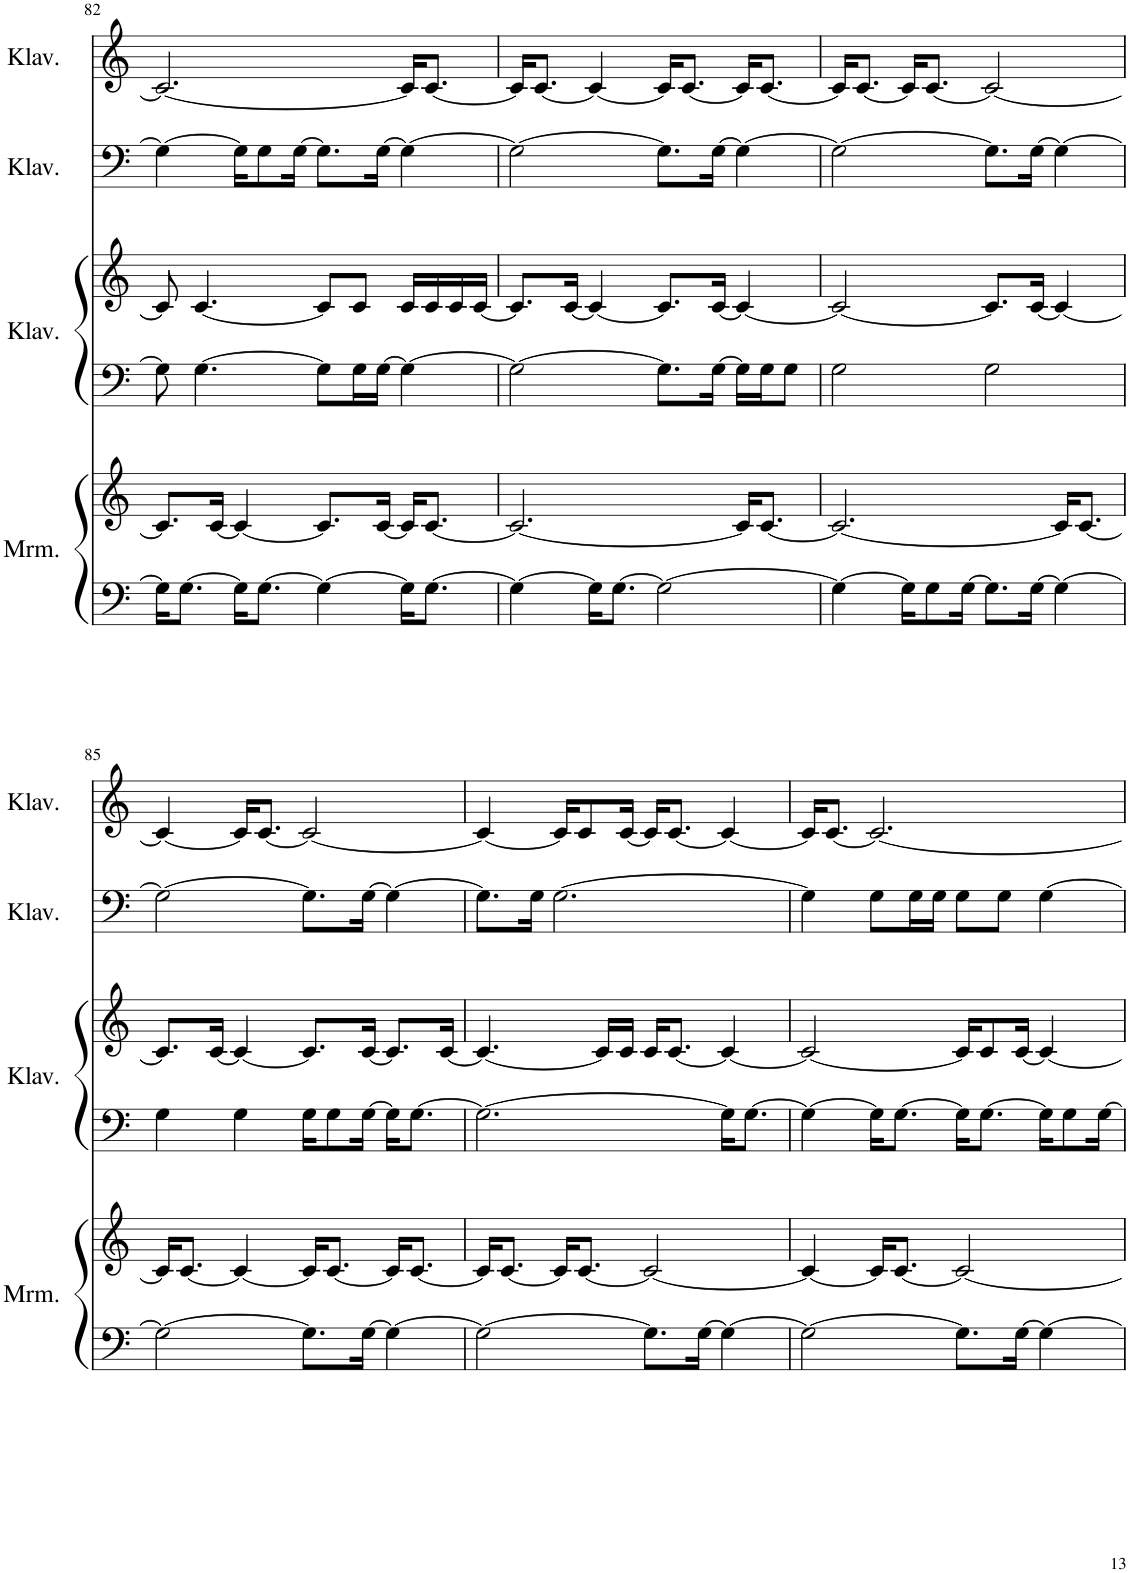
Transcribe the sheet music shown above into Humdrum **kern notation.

**kern	**kern	**kern	**kern	**kern	**kern
*part4	*part4	*part3	*part3	*part2	*part1
*staff6	*staff5	*staff4	*staff3	*staff2	*staff1
*I"Marimba	*	*I"Klavier	*	*I"Klavier	*I"Klavier
*I'Mrm.	*	*I'Klav.	*	*I'Klav.	*I'Klav.
!!LO:PB:g=z
*clefF4	*clefG2	*clefF4	*clefG2	*clefF4	*clefG2
*k[]	*k[]	*k[]	*k[]	*k[]	*k[]
*M4/4	*M4/4	*M4/4	*M4/4	*M4/4	*M4/4
=82	=82	=82	=82	=82	=82
16G\KL]	8.c/L]	8G\]	8c/]	4G\_	2.c/_
[8.G\J	.	.	.	.	.
.	.	[4.G\	[4.c/	.	.
.	[16c/Jk	.	.	.	.
16G\KL]	4c/_	.	.	16G\KL]	.
[8.G\J	.	.	.	8G\	.
.	.	.	.	[16G\Jk	.
4G\_	8.c/L]	8G\L]	8c/L]	8.G\L]	.
.	.	16G\L	8c/J	.	.
.	[16c/Jk	[16G\JJ	.	[16G\Jk	.
16G\KL]	16c/KL]	4G\_	16c/LL	4G\_	16c/KL]
[8.G\J	[8.c/J	.	16c/	.	[8.c/J
.	.	.	16c/	.	.
.	.	.	[16c/JJ	.	.
=83	=83	=83	=83	=83	=83
4G\_	2.c/_	2G\_	8.c/L]	2G\_	16c/KL]
.	.	.	.	.	[8.c/J
.	.	.	[16c/Jk	.	.
16G\KL]	.	.	4c/_	.	4c/_
[8.G\J	.	.	.	.	.
2G\_	.	8.G\L]	8.c/L]	8.G\L]	16c/KL]
.	.	.	.	.	[8.c/J
.	.	[16G\Jk	[16c/Jk	[16G\Jk	.
.	16c/KL]	16G\LL]	4c/_	4G\_	16c/KL]
.	[8.c/J	16G\J	.	.	[8.c/J
.	.	8G\J	.	.	.
=84	=84	=84	=84	=84	=84
4G\_	2.c/_	2G\	2c/_	2G\_	16c/KL]
.	.	.	.	.	[8.c/J
16G\KL]	.	.	.	.	16c/KL]
8G\	.	.	.	.	[8.c/J
[16G\Jk	.	.	.	.	.
8.G\L]	.	2G\	8.c/L]	8.G\L]	2c/_
[16G\Jk	.	.	[16c/Jk	[16G\Jk	.
4G\_	16c/KL]	.	4c/_	4G\_	.
.	[8.c/J	.	.	.	.
!!LO:LB:g=z
=85	=85	=85	=85	=85	=85
2G\_	16c/KL]	4G\	8.c/L]	2G\_	4c/_
.	[8.c/J	.	.	.	.
.	.	.	[16c/Jk	.	.
.	4c/_	4G\	4c/_	.	16c/KL]
.	.	.	.	.	[8.c/J
8.G\L]	16c/KL]	16G\KL	8.c/L]	8.G\L]	2c/_
.	[8.c/J	8G\	.	.	.
[16G\Jk	.	[16G\Jk	[16c/Jk	[16G\Jk	.
4G\_	16c/KL]	16G\KL]	8.c/L]	4G\_	.
.	[8.c/J	[8.G\J	.	.	.
.	.	.	[16c/Jk	.	.
=86	=86	=86	=86	=86	=86
2G\_	16c/KL]	2.G\_	4.c/_	8.G\L]	4c/_
.	[8.c/J	.	.	.	.
.	.	.	.	16G\Jk	.
.	16c/KL]	.	.	[2.G\	16c/KL]
.	[8.c/J	.	.	.	8c/
.	.	.	16c/LL]	.	.
.	.	.	16c/JJ	.	[16c/Jk
8.G\L]	2c/_	.	16c/KL	.	16c/KL]
.	.	.	[8.c/J	.	[8.c/J
[16G\Jk	.	.	.	.	.
4G\_	.	16G\KL]	4c/_	.	4c/_
.	.	[8.G\J	.	.	.
=87	=87	=87	=87	=87	=87
2G\_	4c/_	4G\_	2c/_	4G\]	16c/KL]
.	.	.	.	.	[8.c/J
.	16c/KL]	16G\KL]	.	8G\L	2.c/_
.	[8.c/J	[8.G\J	.	.	.
.	.	.	.	16G\L	.
.	.	.	.	16G\JJ	.
8.G\L]	2c/_	16G\KL]	16c/KL]	8G\L	.
.	.	[8.G\J	8c/	.	.
.	.	.	.	8G\J	.
[16G\Jk	.	.	[16c/Jk	.	.
4G\_	.	16G\KL]	4c/_	[4G\	.
.	.	8G\	.	.	.
.	.	[16G\Jk	.	.	.
=	=	=	=	=	=
*-	*-	*-	*-	*-	*-
